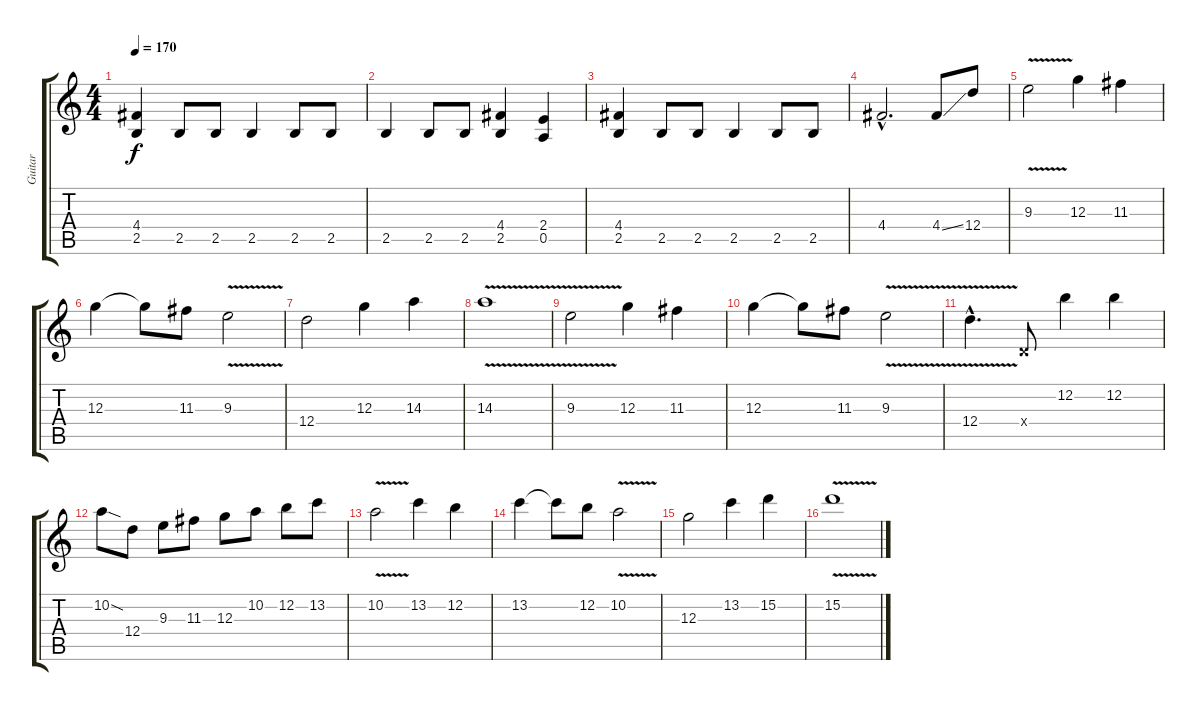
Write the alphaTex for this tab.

\track ("Guitar" "Guitar") {instrument overdrivenguitar}
\staff {score tabs}
\tuning (E4 B3 G3 D3 A2 E2) {hide}
\ts (4 4)
\tempo 170
\clef g2
\ks c
(4.4 2.5).4{dy f} 2.5.8 2.5.8 2.5.4 2.5.8 2.5.8 |
2.5.4 2.5.8 2.5.8 (4.4 2.5).4 (2.4 0.5).4 |
(4.4 2.5).4 2.5.8 2.5.8 2.5.4 2.5.8 2.5.8 |
4.4{hac}.2{d} 4.4{ss}.8 12.4.8 |
9.3{v}.2 12.3.4 11.3.4 |
12.3.4 12.3{t}.8 11.3.8 9.3{v}.2 |
12.4.2 12.3.4 14.3.4 |
14.3{v}.1 |
9.3{v}.2 12.3.4 11.3.4 |
12.3.4 12.3{t}.8 11.3.8 9.3{v}.2 |
12.4{v hac}.4{d} 0.4{x}.8 12.2.4 12.2.4 |
10.2{sod}.8 12.4.8 9.3.8 11.3.8 12.3.8 10.2.8 12.2.8 13.2.8 |
10.2{v}.2 13.2.4 12.2.4 |
13.2.4 13.2{t}.8 12.2.8 10.2{v}.2 |
12.3.2 13.2.4 15.2.4 |
15.2{v}.1
